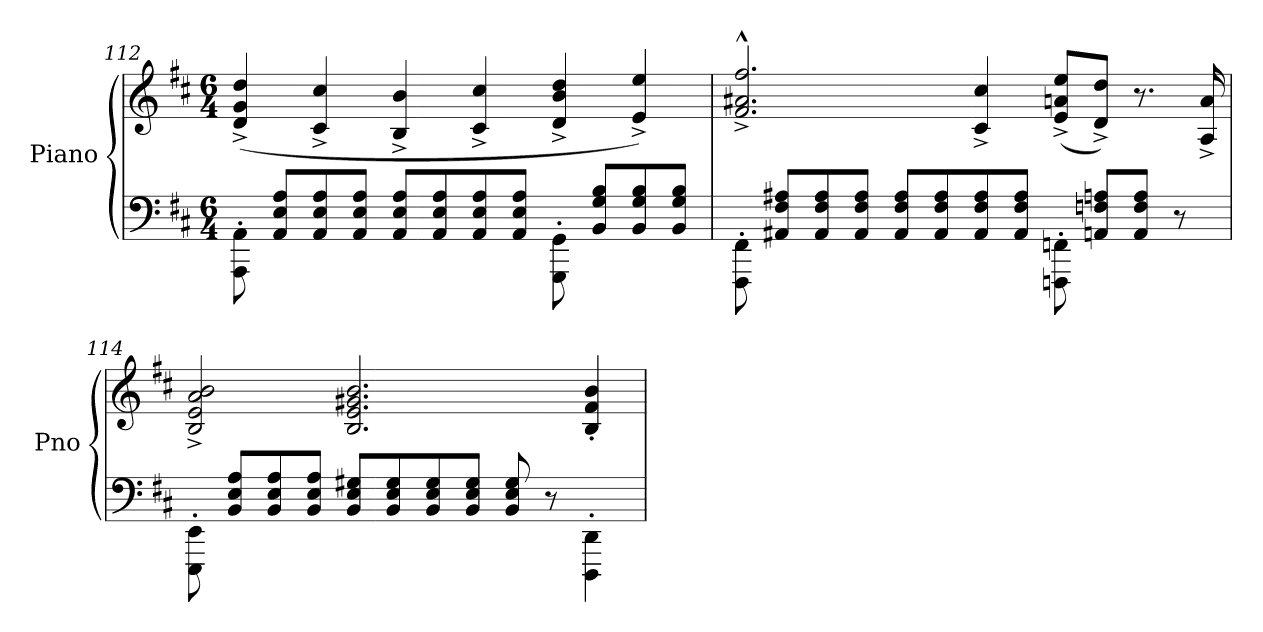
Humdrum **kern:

**kern	**kern
*part1	*part1
*staff2	*staff1
*I"Piano	*
*I'Pno	*
!!LO:LB:g=z
*clefF4	*clefG2
*k[f#c#]	*k[f#c#]
*M6/4	*M6/4
=112	=112
8AAA\' 8AA\'	(<4d/^ 4g/^ 4dd/^
8AA/ 8E/ 8A/L	.
8AA/ 8E/ 8A/	4c#/^ 4cc#/^
8AA/ 8E/ 8A/J	.
8AA/ 8E/ 8A/L	4B/^ 4b/^
8AA/ 8E/ 8A/	.
8AA/ 8E/ 8A/	4c#/^ 4cc#/^
8AA/ 8E/ 8A/J	.
8GGG\' 8GG\'	4d/^ 4b/^ 4dd/^
8BB/ 8G/ 8B/L	.
8BB/ 8G/ 8B/	4e/^ 4ee/^)
8BB/ 8G/ 8B/J	.
=113	=113
8FFF#\' 8FF#\'	2.f#/^^^ 2.a#X/^^^ 2.ff#/^^^
8AA#X/ 8F#/ 8A#X/L	.
8AA#/ 8F#/ 8A#/	.
8AA#/ 8F#/ 8A#/J	.
8AA#/ 8F#/ 8A#/L	.
8AA#/ 8F#/ 8A#/	.
8AA#/ 8F#/ 8A#/	4c#/^ 4cc#/^
8AA#/ 8F#/ 8A#/J	.
8FFFn\' 8FFn\'	(<8e/^ 8an/^ 8ee/^L
8AAn/ 8Fn/ 8An/L	8d/^ 8dd/^J)
8AA/ 8F/ 8A/J	8.r
8r	.
.	16A/^ 16a/^
=114	=114
8EEE\' 8EE\'	2B/^ 2e/^ 2a/^ 2b/^
8BB/ 8E/ 8A/L	.
8BB/ 8E/ 8A/	.
8BB/ 8E/ 8A/J	.
8BB/ 8E/ 8G#X/L	2.B/ 2.e/ 2.g#X/ 2.b/
8BB/ 8E/ 8G#/	.
8BB/ 8E/ 8G#/	.
8BB/ 8E/ 8G#/J	.
8BB/ 8E/ 8G#/	.
8r	.
4DDD\' 4DD\'	4B/' 4f#/' 4b/'
=	=
*-	*-
